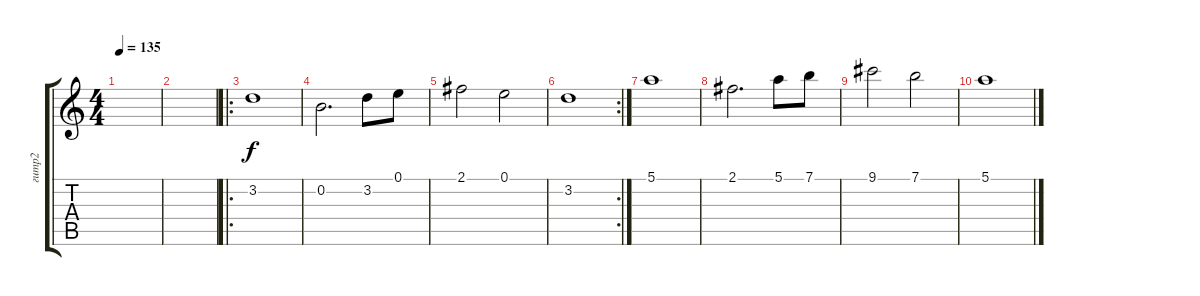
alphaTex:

\track ("гитр2" "гитр2") {instrument overdrivenguitar}
\staff {score tabs}
\tuning (E4 B3 G3 D3 A2 E2) {hide}
\ts (4 4)
\tempo 135
\clef g2
\ks c
|
|
\ro
3.2.1 |
0.2.2{d} 3.2.8 0.1.8 |
2.1.2 0.1.2 |
\rc 2
3.2.1 |
5.1.1 |
2.1.2{d} 5.1.8 7.1.8 |
9.1.2 7.1.2 |
5.1.1
